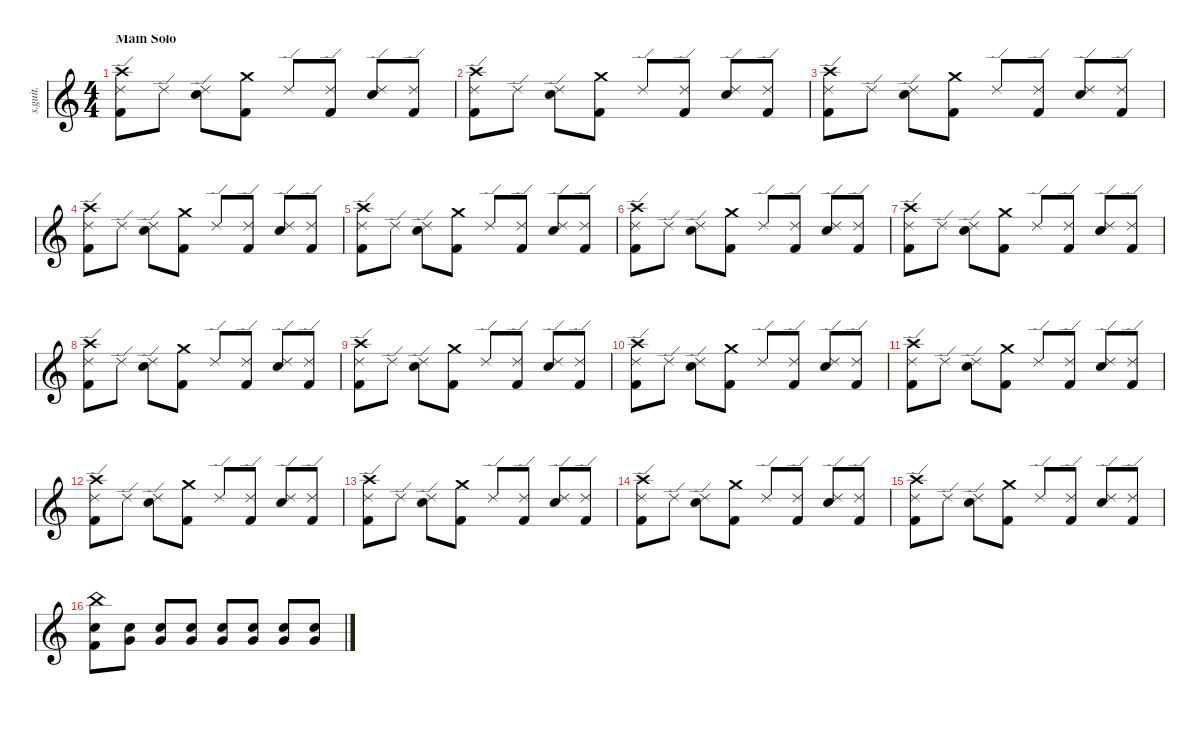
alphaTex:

\defaultSystemsLayout 4
\hideDynamics
\bracketExtendMode nobrackets
\track ("Steven Adler" "s.guit.") {instrument percussion}
\staff {score}
\articulation defaults
\ts (4 4)
\section ("" "Main Solo")
\tempo (125 hide)
\clef g2
\ks c
("Crash high (hit)" "Ride (edge) 2" "Kick (hit) 2").8{lyrics (0 "") lyrics (1 "") lyrics (2 "") lyrics (3 "") lyrics (4 "") dy f} "Ride (edge) 2".8{lyrics (0 "") lyrics (1 "") lyrics (2 "") lyrics (3 "") lyrics (4 "")} ("Ride (edge) 2" "Snare (hit) 2").8{lyrics (0 "") lyrics (1 "") lyrics (2 "") lyrics (3 "") lyrics (4 "")} ("Crash medium (hit)" "Kick (hit) 2").8{lyrics (0 "") lyrics (1 "") lyrics (2 "") lyrics (3 "") lyrics (4 "")} "Ride (edge) 2".8{lyrics (0 "") lyrics (1 "") lyrics (2 "") lyrics (3 "") lyrics (4 "")} ("Ride (edge) 2" "Kick (hit) 2").8{lyrics (0 "") lyrics (1 "") lyrics (2 "") lyrics (3 "") lyrics (4 "")} ("Ride (edge) 2" "Snare (hit) 2").8{lyrics (0 "") lyrics (1 "") lyrics (2 "") lyrics (3 "") lyrics (4 "")} ("Ride (edge) 2" "Kick (hit) 2").8{lyrics (0 "") lyrics (1 "") lyrics (2 "") lyrics (3 "") lyrics (4 "")} |
("Crash high (hit)" "Ride (edge) 2" "Kick (hit) 2").8{lyrics (0 "") lyrics (1 "") lyrics (2 "") lyrics (3 "") lyrics (4 "")} "Ride (edge) 2".8{lyrics (0 "") lyrics (1 "") lyrics (2 "") lyrics (3 "") lyrics (4 "")} ("Ride (edge) 2" "Snare (hit) 2").8{lyrics (0 "") lyrics (1 "") lyrics (2 "") lyrics (3 "") lyrics (4 "")} ("Crash medium (hit)" "Kick (hit) 2").8{lyrics (0 "") lyrics (1 "") lyrics (2 "") lyrics (3 "") lyrics (4 "")} "Ride (edge) 2".8{lyrics (0 "") lyrics (1 "") lyrics (2 "") lyrics (3 "") lyrics (4 "")} ("Ride (edge) 2" "Kick (hit) 2").8{lyrics (0 "") lyrics (1 "") lyrics (2 "") lyrics (3 "") lyrics (4 "")} ("Ride (edge) 2" "Snare (hit) 2").8{lyrics (0 "") lyrics (1 "") lyrics (2 "") lyrics (3 "") lyrics (4 "")} ("Ride (edge) 2" "Kick (hit) 2").8{lyrics (0 "") lyrics (1 "") lyrics (2 "") lyrics (3 "") lyrics (4 "")} |
("Crash high (hit)" "Ride (edge) 2" "Kick (hit) 2").8{lyrics (0 "") lyrics (1 "") lyrics (2 "") lyrics (3 "") lyrics (4 "")} "Ride (edge) 2".8{lyrics (0 "") lyrics (1 "") lyrics (2 "") lyrics (3 "") lyrics (4 "")} ("Ride (edge) 2" "Snare (hit) 2").8{lyrics (0 "") lyrics (1 "") lyrics (2 "") lyrics (3 "") lyrics (4 "")} ("Crash medium (hit)" "Kick (hit) 2").8{lyrics (0 "") lyrics (1 "") lyrics (2 "") lyrics (3 "") lyrics (4 "")} "Ride (edge) 2".8{lyrics (0 "") lyrics (1 "") lyrics (2 "") lyrics (3 "") lyrics (4 "")} ("Ride (edge) 2" "Kick (hit) 2").8{lyrics (0 "") lyrics (1 "") lyrics (2 "") lyrics (3 "") lyrics (4 "")} ("Ride (edge) 2" "Snare (hit) 2").8{lyrics (0 "") lyrics (1 "") lyrics (2 "") lyrics (3 "") lyrics (4 "")} ("Ride (edge) 2" "Kick (hit) 2").8{lyrics (0 "") lyrics (1 "") lyrics (2 "") lyrics (3 "") lyrics (4 "")} |
("Crash high (hit)" "Ride (edge) 2" "Kick (hit) 2").8{lyrics (0 "") lyrics (1 "") lyrics (2 "") lyrics (3 "") lyrics (4 "")} "Ride (edge) 2".8{lyrics (0 "") lyrics (1 "") lyrics (2 "") lyrics (3 "") lyrics (4 "")} ("Ride (edge) 2" "Snare (hit) 2").8{lyrics (0 "") lyrics (1 "") lyrics (2 "") lyrics (3 "") lyrics (4 "")} ("Crash medium (hit)" "Kick (hit) 2").8{lyrics (0 "") lyrics (1 "") lyrics (2 "") lyrics (3 "") lyrics (4 "")} "Ride (edge) 2".8{lyrics (0 "") lyrics (1 "") lyrics (2 "") lyrics (3 "") lyrics (4 "")} ("Ride (edge) 2" "Kick (hit) 2").8{lyrics (0 "") lyrics (1 "") lyrics (2 "") lyrics (3 "") lyrics (4 "")} ("Ride (edge) 2" "Snare (hit) 2").8{lyrics (0 "") lyrics (1 "") lyrics (2 "") lyrics (3 "") lyrics (4 "")} ("Ride (edge) 2" "Kick (hit) 2").8{lyrics (0 "") lyrics (1 "") lyrics (2 "") lyrics (3 "") lyrics (4 "")} |
("Crash high (hit)" "Ride (edge) 2" "Kick (hit) 2").8{lyrics (0 "") lyrics (1 "") lyrics (2 "") lyrics (3 "") lyrics (4 "")} "Ride (edge) 2".8{lyrics (0 "") lyrics (1 "") lyrics (2 "") lyrics (3 "") lyrics (4 "")} ("Ride (edge) 2" "Snare (hit) 2").8{lyrics (0 "") lyrics (1 "") lyrics (2 "") lyrics (3 "") lyrics (4 "")} ("Crash medium (hit)" "Kick (hit) 2").8{lyrics (0 "") lyrics (1 "") lyrics (2 "") lyrics (3 "") lyrics (4 "")} "Ride (edge) 2".8{lyrics (0 "") lyrics (1 "") lyrics (2 "") lyrics (3 "") lyrics (4 "")} ("Ride (edge) 2" "Kick (hit) 2").8{lyrics (0 "") lyrics (1 "") lyrics (2 "") lyrics (3 "") lyrics (4 "")} ("Ride (edge) 2" "Snare (hit) 2").8{lyrics (0 "") lyrics (1 "") lyrics (2 "") lyrics (3 "") lyrics (4 "")} ("Ride (edge) 2" "Kick (hit) 2").8{lyrics (0 "") lyrics (1 "") lyrics (2 "") lyrics (3 "") lyrics (4 "")} |
("Crash high (hit)" "Ride (edge) 2" "Kick (hit) 2").8{lyrics (0 "") lyrics (1 "") lyrics (2 "") lyrics (3 "") lyrics (4 "")} "Ride (edge) 2".8{lyrics (0 "") lyrics (1 "") lyrics (2 "") lyrics (3 "") lyrics (4 "")} ("Ride (edge) 2" "Snare (hit) 2").8{lyrics (0 "") lyrics (1 "") lyrics (2 "") lyrics (3 "") lyrics (4 "")} ("Crash medium (hit)" "Kick (hit) 2").8{lyrics (0 "") lyrics (1 "") lyrics (2 "") lyrics (3 "") lyrics (4 "")} "Ride (edge) 2".8{lyrics (0 "") lyrics (1 "") lyrics (2 "") lyrics (3 "") lyrics (4 "")} ("Ride (edge) 2" "Kick (hit) 2").8{lyrics (0 "") lyrics (1 "") lyrics (2 "") lyrics (3 "") lyrics (4 "")} ("Ride (edge) 2" "Snare (hit) 2").8{lyrics (0 "") lyrics (1 "") lyrics (2 "") lyrics (3 "") lyrics (4 "")} ("Ride (edge) 2" "Kick (hit) 2").8{lyrics (0 "") lyrics (1 "") lyrics (2 "") lyrics (3 "") lyrics (4 "")} |
("Crash high (hit)" "Ride (edge) 2" "Kick (hit) 2").8{lyrics (0 "") lyrics (1 "") lyrics (2 "") lyrics (3 "") lyrics (4 "")} "Ride (edge) 2".8{lyrics (0 "") lyrics (1 "") lyrics (2 "") lyrics (3 "") lyrics (4 "")} ("Ride (edge) 2" "Snare (hit) 2").8{lyrics (0 "") lyrics (1 "") lyrics (2 "") lyrics (3 "") lyrics (4 "")} ("Crash medium (hit)" "Kick (hit) 2").8{lyrics (0 "") lyrics (1 "") lyrics (2 "") lyrics (3 "") lyrics (4 "")} "Ride (edge) 2".8{lyrics (0 "") lyrics (1 "") lyrics (2 "") lyrics (3 "") lyrics (4 "")} ("Ride (edge) 2" "Kick (hit) 2").8{lyrics (0 "") lyrics (1 "") lyrics (2 "") lyrics (3 "") lyrics (4 "")} ("Ride (edge) 2" "Snare (hit) 2").8{lyrics (0 "") lyrics (1 "") lyrics (2 "") lyrics (3 "") lyrics (4 "")} ("Ride (edge) 2" "Kick (hit) 2").8{lyrics (0 "") lyrics (1 "") lyrics (2 "") lyrics (3 "") lyrics (4 "")} |
("Crash high (hit)" "Ride (edge) 2" "Kick (hit) 2").8{lyrics (0 "") lyrics (1 "") lyrics (2 "") lyrics (3 "") lyrics (4 "")} "Ride (edge) 2".8{lyrics (0 "") lyrics (1 "") lyrics (2 "") lyrics (3 "") lyrics (4 "")} ("Ride (edge) 2" "Snare (hit) 2").8{lyrics (0 "") lyrics (1 "") lyrics (2 "") lyrics (3 "") lyrics (4 "")} ("Crash medium (hit)" "Kick (hit) 2").8{lyrics (0 "") lyrics (1 "") lyrics (2 "") lyrics (3 "") lyrics (4 "")} "Ride (edge) 2".8{lyrics (0 "") lyrics (1 "") lyrics (2 "") lyrics (3 "") lyrics (4 "")} ("Ride (edge) 2" "Kick (hit) 2").8{lyrics (0 "") lyrics (1 "") lyrics (2 "") lyrics (3 "") lyrics (4 "")} ("Ride (edge) 2" "Snare (hit) 2").8{lyrics (0 "") lyrics (1 "") lyrics (2 "") lyrics (3 "") lyrics (4 "")} ("Ride (edge) 2" "Kick (hit) 2").8{lyrics (0 "") lyrics (1 "") lyrics (2 "") lyrics (3 "") lyrics (4 "")} |
("Crash high (hit)" "Ride (edge) 2" "Kick (hit) 2").8{lyrics (0 "") lyrics (1 "") lyrics (2 "") lyrics (3 "") lyrics (4 "")} "Ride (edge) 2".8{lyrics (0 "") lyrics (1 "") lyrics (2 "") lyrics (3 "") lyrics (4 "")} ("Ride (edge) 2" "Snare (hit) 2").8{lyrics (0 "") lyrics (1 "") lyrics (2 "") lyrics (3 "") lyrics (4 "")} ("Crash medium (hit)" "Kick (hit) 2").8{lyrics (0 "") lyrics (1 "") lyrics (2 "") lyrics (3 "") lyrics (4 "")} "Ride (edge) 2".8{lyrics (0 "") lyrics (1 "") lyrics (2 "") lyrics (3 "") lyrics (4 "")} ("Ride (edge) 2" "Kick (hit) 2").8{lyrics (0 "") lyrics (1 "") lyrics (2 "") lyrics (3 "") lyrics (4 "")} ("Ride (edge) 2" "Snare (hit) 2").8{lyrics (0 "") lyrics (1 "") lyrics (2 "") lyrics (3 "") lyrics (4 "")} ("Ride (edge) 2" "Kick (hit) 2").8{lyrics (0 "") lyrics (1 "") lyrics (2 "") lyrics (3 "") lyrics (4 "")} |
("Crash high (hit)" "Ride (edge) 2" "Kick (hit) 2").8{lyrics (0 "") lyrics (1 "") lyrics (2 "") lyrics (3 "") lyrics (4 "")} "Ride (edge) 2".8{lyrics (0 "") lyrics (1 "") lyrics (2 "") lyrics (3 "") lyrics (4 "")} ("Ride (edge) 2" "Snare (hit) 2").8{lyrics (0 "") lyrics (1 "") lyrics (2 "") lyrics (3 "") lyrics (4 "")} ("Crash medium (hit)" "Kick (hit) 2").8{lyrics (0 "") lyrics (1 "") lyrics (2 "") lyrics (3 "") lyrics (4 "")} "Ride (edge) 2".8{lyrics (0 "") lyrics (1 "") lyrics (2 "") lyrics (3 "") lyrics (4 "")} ("Ride (edge) 2" "Kick (hit) 2").8{lyrics (0 "") lyrics (1 "") lyrics (2 "") lyrics (3 "") lyrics (4 "")} ("Ride (edge) 2" "Snare (hit) 2").8{lyrics (0 "") lyrics (1 "") lyrics (2 "") lyrics (3 "") lyrics (4 "")} ("Ride (edge) 2" "Kick (hit) 2").8{lyrics (0 "") lyrics (1 "") lyrics (2 "") lyrics (3 "") lyrics (4 "")} |
("Crash high (hit)" "Ride (edge) 2" "Kick (hit) 2").8{lyrics (0 "") lyrics (1 "") lyrics (2 "") lyrics (3 "") lyrics (4 "")} "Ride (edge) 2".8{lyrics (0 "") lyrics (1 "") lyrics (2 "") lyrics (3 "") lyrics (4 "")} ("Ride (edge) 2" "Snare (hit) 2").8{lyrics (0 "") lyrics (1 "") lyrics (2 "") lyrics (3 "") lyrics (4 "")} ("Crash medium (hit)" "Kick (hit) 2").8{lyrics (0 "") lyrics (1 "") lyrics (2 "") lyrics (3 "") lyrics (4 "")} "Ride (edge) 2".8{lyrics (0 "") lyrics (1 "") lyrics (2 "") lyrics (3 "") lyrics (4 "")} ("Ride (edge) 2" "Kick (hit) 2").8{lyrics (0 "") lyrics (1 "") lyrics (2 "") lyrics (3 "") lyrics (4 "")} ("Ride (edge) 2" "Snare (hit) 2").8{lyrics (0 "") lyrics (1 "") lyrics (2 "") lyrics (3 "") lyrics (4 "")} ("Ride (edge) 2" "Kick (hit) 2").8{lyrics (0 "") lyrics (1 "") lyrics (2 "") lyrics (3 "") lyrics (4 "")} |
("Crash high (hit)" "Ride (edge) 2" "Kick (hit) 2").8{lyrics (0 "") lyrics (1 "") lyrics (2 "") lyrics (3 "") lyrics (4 "")} "Ride (edge) 2".8{lyrics (0 "") lyrics (1 "") lyrics (2 "") lyrics (3 "") lyrics (4 "")} ("Ride (edge) 2" "Snare (hit) 2").8{lyrics (0 "") lyrics (1 "") lyrics (2 "") lyrics (3 "") lyrics (4 "")} ("Crash medium (hit)" "Kick (hit) 2").8{lyrics (0 "") lyrics (1 "") lyrics (2 "") lyrics (3 "") lyrics (4 "")} "Ride (edge) 2".8{lyrics (0 "") lyrics (1 "") lyrics (2 "") lyrics (3 "") lyrics (4 "")} ("Ride (edge) 2" "Kick (hit) 2").8{lyrics (0 "") lyrics (1 "") lyrics (2 "") lyrics (3 "") lyrics (4 "")} ("Ride (edge) 2" "Snare (hit) 2").8{lyrics (0 "") lyrics (1 "") lyrics (2 "") lyrics (3 "") lyrics (4 "")} ("Ride (edge) 2" "Kick (hit) 2").8{lyrics (0 "") lyrics (1 "") lyrics (2 "") lyrics (3 "") lyrics (4 "")} |
("Crash high (hit)" "Ride (edge) 2" "Kick (hit) 2").8{lyrics (0 "") lyrics (1 "") lyrics (2 "") lyrics (3 "") lyrics (4 "")} "Ride (edge) 2".8{lyrics (0 "") lyrics (1 "") lyrics (2 "") lyrics (3 "") lyrics (4 "")} ("Ride (edge) 2" "Snare (hit) 2").8{lyrics (0 "") lyrics (1 "") lyrics (2 "") lyrics (3 "") lyrics (4 "")} ("Crash medium (hit)" "Kick (hit) 2").8{lyrics (0 "") lyrics (1 "") lyrics (2 "") lyrics (3 "") lyrics (4 "")} "Ride (edge) 2".8{lyrics (0 "") lyrics (1 "") lyrics (2 "") lyrics (3 "") lyrics (4 "")} ("Ride (edge) 2" "Kick (hit) 2").8{lyrics (0 "") lyrics (1 "") lyrics (2 "") lyrics (3 "") lyrics (4 "")} ("Ride (edge) 2" "Snare (hit) 2").8{lyrics (0 "") lyrics (1 "") lyrics (2 "") lyrics (3 "") lyrics (4 "")} ("Ride (edge) 2" "Kick (hit) 2").8{lyrics (0 "") lyrics (1 "") lyrics (2 "") lyrics (3 "") lyrics (4 "")} |
("Crash high (hit)" "Ride (edge) 2" "Kick (hit) 2").8{lyrics (0 "") lyrics (1 "") lyrics (2 "") lyrics (3 "") lyrics (4 "")} "Ride (edge) 2".8{lyrics (0 "") lyrics (1 "") lyrics (2 "") lyrics (3 "") lyrics (4 "")} ("Ride (edge) 2" "Snare (hit) 2").8{lyrics (0 "") lyrics (1 "") lyrics (2 "") lyrics (3 "") lyrics (4 "")} ("Crash medium (hit)" "Kick (hit) 2").8{lyrics (0 "") lyrics (1 "") lyrics (2 "") lyrics (3 "") lyrics (4 "")} "Ride (edge) 2".8{lyrics (0 "") lyrics (1 "") lyrics (2 "") lyrics (3 "") lyrics (4 "")} ("Ride (edge) 2" "Kick (hit) 2").8{lyrics (0 "") lyrics (1 "") lyrics (2 "") lyrics (3 "") lyrics (4 "")} ("Ride (edge) 2" "Snare (hit) 2").8{lyrics (0 "") lyrics (1 "") lyrics (2 "") lyrics (3 "") lyrics (4 "")} ("Ride (edge) 2" "Kick (hit) 2").8{lyrics (0 "") lyrics (1 "") lyrics (2 "") lyrics (3 "") lyrics (4 "")} |
("Crash high (hit)" "Ride (edge) 2" "Kick (hit) 2").8{lyrics (0 "") lyrics (1 "") lyrics (2 "") lyrics (3 "") lyrics (4 "")} "Ride (edge) 2".8{lyrics (0 "") lyrics (1 "") lyrics (2 "") lyrics (3 "") lyrics (4 "")} ("Ride (edge) 2" "Snare (hit) 2").8{lyrics (0 "") lyrics (1 "") lyrics (2 "") lyrics (3 "") lyrics (4 "")} ("Crash medium (hit)" "Kick (hit) 2").8{lyrics (0 "") lyrics (1 "") lyrics (2 "") lyrics (3 "") lyrics (4 "")} "Ride (edge) 2".8{lyrics (0 "") lyrics (1 "") lyrics (2 "") lyrics (3 "") lyrics (4 "")} ("Ride (edge) 2" "Kick (hit) 2").8{lyrics (0 "") lyrics (1 "") lyrics (2 "") lyrics (3 "") lyrics (4 "")} ("Ride (edge) 2" "Snare (hit) 2").8{lyrics (0 "") lyrics (1 "") lyrics (2 "") lyrics (3 "") lyrics (4 "")} ("Ride (edge) 2" "Kick (hit) 2").8{lyrics (0 "") lyrics (1 "") lyrics (2 "") lyrics (3 "") lyrics (4 "")} |
("China (hit)" "Snare (hit) 2" "Kick (hit) 2").8{lyrics (0 "") lyrics (1 "") lyrics (2 "") lyrics (3 "") lyrics (4 "")} ("Very Low Tom (hit)" "Snare (hit) 2").8{lyrics (0 "") lyrics (1 "") lyrics (2 "") lyrics (3 "") lyrics (4 "") dy pp} ("Very Low Tom (hit)" "Snare (hit) 2").8{lyrics (0 "") lyrics (1 "") lyrics (2 "") lyrics (3 "") lyrics (4 "")} ("Very Low Tom (hit)" "Snare (hit) 2").8{lyrics (0 "") lyrics (1 "") lyrics (2 "") lyrics (3 "") lyrics (4 "")} ("Very Low Tom (hit)" "Snare (hit) 2").8{lyrics (0 "") lyrics (1 "") lyrics (2 "") lyrics (3 "") lyrics (4 "") dy p} ("Very Low Tom (hit)" "Snare (hit) 2").8{lyrics (0 "") lyrics (1 "") lyrics (2 "") lyrics (3 "") lyrics (4 "")} ("Very Low Tom (hit)" "Snare (hit) 2").8{lyrics (0 "") lyrics (1 "") lyrics (2 "") lyrics (3 "") lyrics (4 "") dy mp} ("Very Low Tom (hit)" "Snare (hit) 2").8{lyrics (0 "") lyrics (1 "") lyrics (2 "") lyrics (3 "") lyrics (4 "")}
